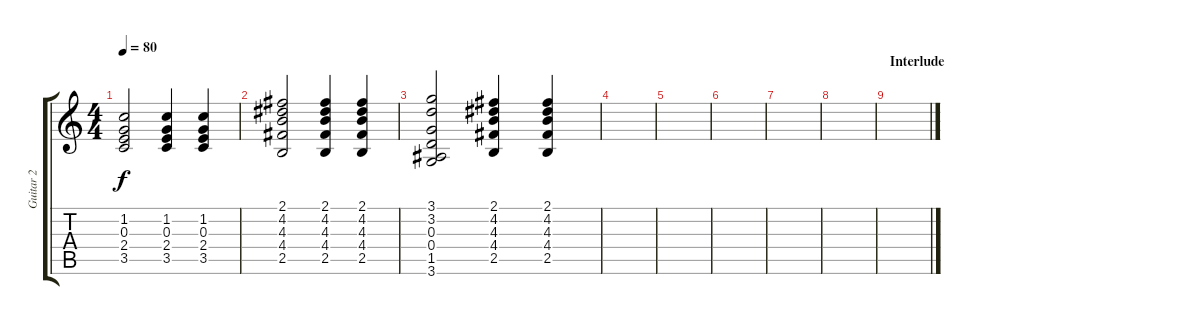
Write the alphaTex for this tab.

\track ("Guitar 2" "Guitar 2") {instrument electricguitarclean}
\staff {score tabs}
\tuning (E4 B3 G3 D3 A2 E2) {hide}
\ts (4 4)
\tempo 80
\clef g2
\ks c
(1.2 0.3 2.4 3.5).2{dy f} (1.2 0.3 2.4 3.5).4 (1.2 0.3 2.4 3.5).4 |
(2.1 4.2 4.3 4.4 2.5).2 (2.1 4.2 4.3 4.4 2.5).4 (2.1 4.2 4.3 4.4 2.5).4 |
(3.1 3.2 0.3 0.4 1.5 3.6).2 (2.1 4.2 4.3 4.4 2.5).4 (2.1 4.2 4.3 4.4 2.5).4 |
|
|
|
|
|
\section ("" "Interlude")
